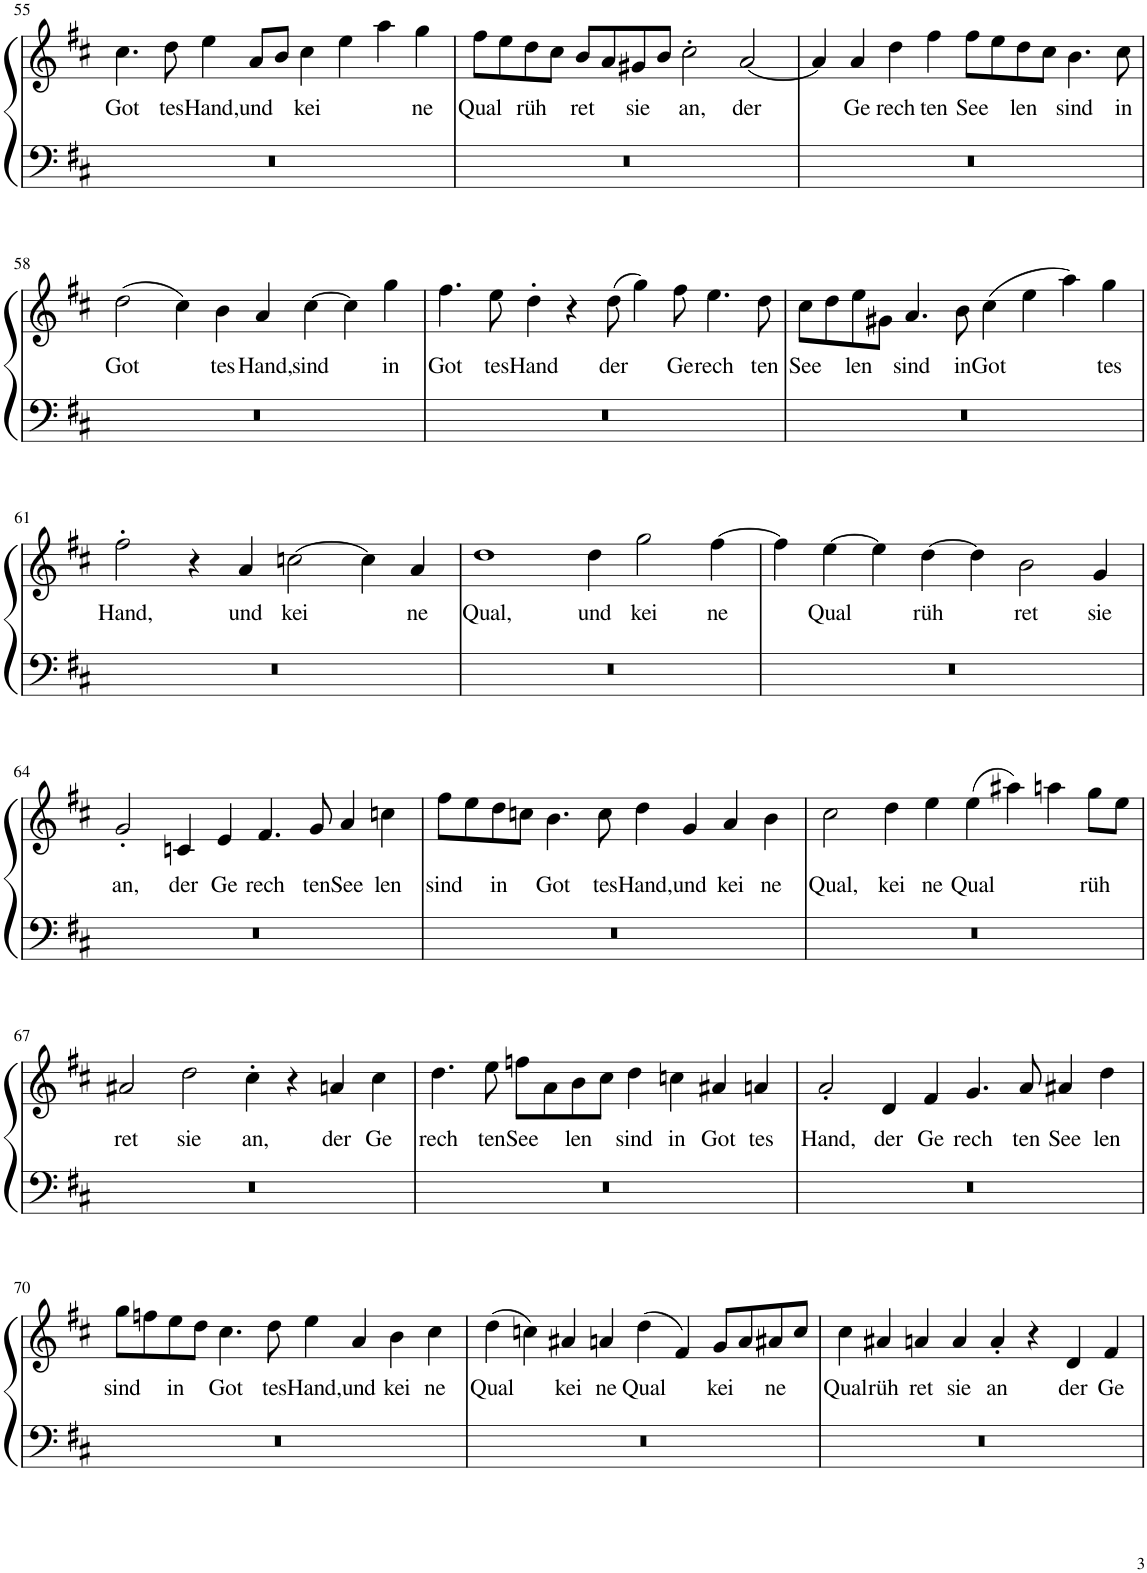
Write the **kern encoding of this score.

**kern	**kern	**text
*part1	*part1	*part1
*staff2	*staff1	*staff1
*I"Piano	*	*
*I'Pno.	*	*
!!LO:PB:g=z
*clefF4	*clefG2	*
*k[f#c#]	*k[f#c#]	*
*M4/2	*M4/2	*
=55	=55	=55
!	!	!LO:LY:b
0r	4.cc#\	Got
!	!	!LO:LY:b
.	8dd\	tes
!	!	!LO:LY:b
.	4ee\	Hand,
!	!	!LO:LY:b
.	8a/L	und
.	8b/J	.
!	!	!LO:LY:b
.	4cc#\	kei
.	4ee\	.
.	4aa\	.
!	!	!LO:LY:b
.	4gg\	ne
=56	=56	=56
!	!	!LO:LY:b
0r	8ff#\L	Qual
.	8ee\	.
!	!	!LO:LY:b
.	8dd\	rüh
.	8cc#\J	.
!	!	!LO:LY:b
.	8b/L	ret
.	8a/	.
!	!	!LO:LY:b
.	8g#X/	sie
.	8b/J	.
!	!	!LO:LY:b
.	2cc#'\	an,
!	!	!LO:LY:b
.	[2a/	der
=57	=57	=57
0r	4a/]	.
!	!	!LO:LY:b
.	4a/	Ge
!	!	!LO:LY:b
.	4dd\	rech
!	!	!LO:LY:b
.	4ff#\	ten
!	!	!LO:LY:b
.	8ff#\L	See
.	8ee\	.
!	!	!LO:LY:b
.	8dd\	len
.	8cc#\J	.
!	!	!LO:LY:b
.	4.b\	sind
!	!	!LO:LY:b
.	8cc#\	in
!!LO:LB:g=z
=58	=58	=58
!	!	!LO:LY:b
0r	(2dd\	Got
.	4cc#\)	.
!	!	!LO:LY:b
.	4b\	tes
!	!	!LO:LY:b
.	4a/	Hand,
!	!	!LO:LY:b
.	[4cc#\	sind
.	4cc#\]	.
!	!	!LO:LY:b
.	4gg\	in
=59	=59	=59
!	!	!LO:LY:b
0r	4.ff#\	Got
!	!	!LO:LY:b
.	8ee\	tes
!	!	!LO:LY:b
.	4dd'\	Hand
.	4r	.
!	!	!LO:LY:b
.	(8dd\	der
.	4gg\)	.
!	!	!LO:LY:b
.	8ff#\	Ge
!	!	!LO:LY:b
.	4.ee\	rech
!	!	!LO:LY:b
.	8dd\	ten
=60	=60	=60
!	!	!LO:LY:b
0r	8cc#\L	See
.	8dd\	.
!	!	!LO:LY:b
.	8ee\	len
.	8g#X\J	.
!	!	!LO:LY:b
.	4.a/	sind
!	!	!LO:LY:b
.	8b\	in
!	!	!LO:LY:b
.	(4cc#\	Got
.	4ee\	.
.	4aa\)	.
!	!	!LO:LY:b
.	4gg\	tes
!!LO:LB:g=z
=61	=61	=61
!	!	!LO:LY:b
0r	2ff#'\	Hand,
.	4r	.
!	!	!LO:LY:b
.	4a/	und
!	!	!LO:LY:b
.	[2ccn\	kei
.	4cc\]	.
!	!	!LO:LY:b
.	4a/	ne
=62	=62	=62
!	!	!LO:LY:b
0r	1dd	Qual,
!	!	!LO:LY:b
.	4dd\	und
!	!	!LO:LY:b
.	2gg\	kei
!	!	!LO:LY:b
.	[4ff#\	ne
=63	=63	=63
0r	4ff#\]	.
!	!	!LO:LY:b
.	[4ee\	Qual
.	4ee\]	.
!	!	!LO:LY:b
.	[4dd\	rüh
.	4dd\]	.
!	!	!LO:LY:b
.	2b\	ret
!	!	!LO:LY:b
.	4g/	sie
!!LO:LB:g=z
=64	=64	=64
!	!	!LO:LY:b
0r	2g'/	an,
!	!	!LO:LY:b
.	4cn/	der
!	!	!LO:LY:b
.	4e/	Ge
!	!	!LO:LY:b
.	4.f#/	rech
!	!	!LO:LY:b
.	8g/	ten
!	!	!LO:LY:b
.	4a/	See
!	!	!LO:LY:b
.	4ccn\	len
=65	=65	=65
!	!	!LO:LY:b
0r	8ff#\L	sind
.	8ee\	.
!	!	!LO:LY:b
.	8dd\	in
.	8ccn\J	.
!	!	!LO:LY:b
.	4.b\	Got
!	!	!LO:LY:b
.	8cc\	tes
!	!	!LO:LY:b
.	4dd\	Hand,
!	!	!LO:LY:b
.	4g/	und
!	!	!LO:LY:b
.	4a/	kei
!	!	!LO:LY:b
.	4b\	ne
=66	=66	=66
!	!	!LO:LY:b
0r	2cc#\	Qual,
!	!	!LO:LY:b
.	4dd\	kei
!	!	!LO:LY:b
.	4ee\	ne
!	!	!LO:LY:b
.	(4ee\	Qual
.	4aa#X\)	.
.	4aan\	.
!	!	!LO:LY:b
.	8gg\L	rüh
.	8ee\J	.
!!LO:LB:g=z
=67	=67	=67
!	!	!LO:LY:b
0r	2a#X/	ret
!	!	!LO:LY:b
.	2dd\	sie
!	!	!LO:LY:b
.	4cc#'\	an,
.	4r	.
!	!	!LO:LY:b
.	4an/	der
!	!	!LO:LY:b
.	4cc#\	Ge
=68	=68	=68
!	!	!LO:LY:b
0r	4.dd\	rech
!	!	!LO:LY:b
.	8ee\	ten
!	!	!LO:LY:b
.	8ffn\L	See
.	8a\	.
!	!	!LO:LY:b
.	8b\	len
.	8cc#\J	.
!	!	!LO:LY:b
.	4dd\	sind
!	!	!LO:LY:b
.	4ccn\	in
!	!	!LO:LY:b
.	4a#X/	Got
!	!	!LO:LY:b
.	4an/	tes
=69	=69	=69
!	!	!LO:LY:b
0r	2a'/	Hand,
!	!	!LO:LY:b
.	4d/	der
!	!	!LO:LY:b
.	4f#/	Ge
!	!	!LO:LY:b
.	4.g/	rech
!	!	!LO:LY:b
.	8a/	ten
!	!	!LO:LY:b
.	4a#X/	See
!	!	!LO:LY:b
.	4dd\	len
!!LO:LB:g=z
=70	=70	=70
!	!	!LO:LY:b
0r	8gg\L	sind
.	8ffn\	.
!	!	!LO:LY:b
.	8ee\	in
.	8dd\J	.
!	!	!LO:LY:b
.	4.cc#\	Got
!	!	!LO:LY:b
.	8dd\	tes
!	!	!LO:LY:b
.	4ee\	Hand,
!	!	!LO:LY:b
.	4a/	und
!	!	!LO:LY:b
.	4b\	kei
!	!	!LO:LY:b
.	4cc#\	ne
=71	=71	=71
!	!	!LO:LY:b
0r	(4dd\	Qual
.	4ccn\)	.
!	!	!LO:LY:b
.	4a#X/	kei
!	!	!LO:LY:b
.	4an/	ne
!	!	!LO:LY:b
.	(4dd\	Qual
.	4f#/)	.
!	!	!LO:LY:b
.	8g/L	kei
.	8a/	.
!	!	!LO:LY:b
.	8a#X/	ne
.	8cc/J	.
=72	=72	=72
!	!	!LO:LY:b
0r	4cc#\	Qual
!	!	!LO:LY:b
.	4a#X/	rüh
!	!	!LO:LY:b
.	4an/	ret
!	!	!LO:LY:b
.	4a/	sie
!	!	!LO:LY:b
.	4a'/	an
.	4r	.
!	!	!LO:LY:b
.	4d/	der
!	!	!LO:LY:b
.	4f#/	Ge
=	=	=
*-	*-	*-
